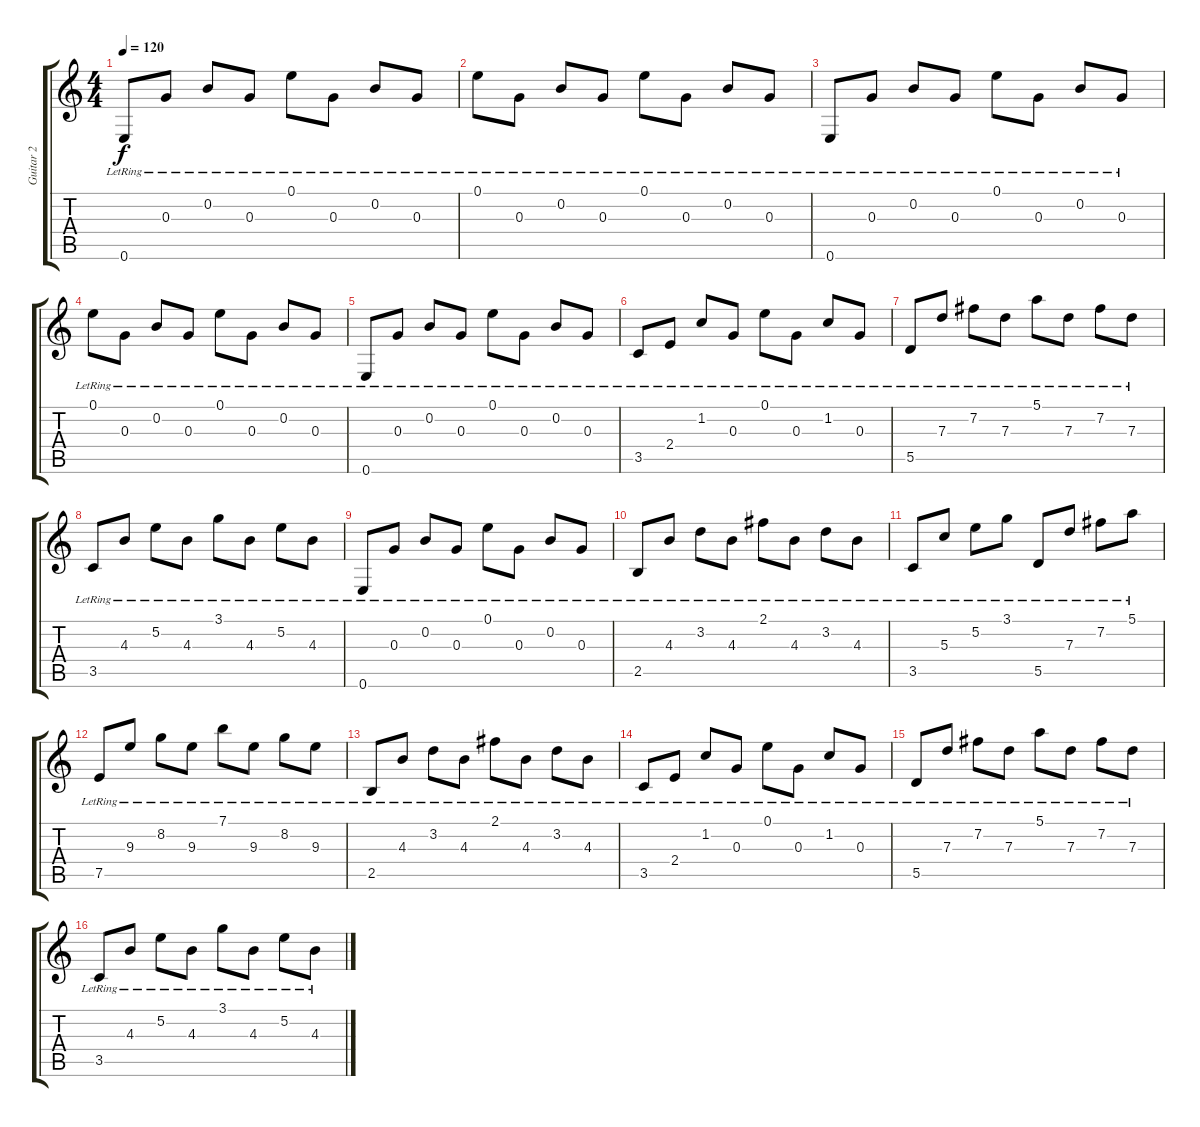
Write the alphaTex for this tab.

\track ("Guitar 2" "Guitar 2") {instrument acousticguitarsteel}
\staff {score tabs}
\tuning (E4 B3 G3 D3 A2 E2) {hide}
\ts (4 4)
\tempo 120
\clef g2
\ks c
0.6{lr}.8{dy f instrument acousticguitarsteel} 0.3{lr}.8 0.2{lr}.8 0.3{lr}.8 0.1{lr}.8 0.3{lr}.8 0.2{lr}.8 0.3{lr}.8 |
0.1{lr}.8 0.3{lr}.8 0.2{lr}.8 0.3{lr}.8 0.1{lr}.8 0.3{lr}.8 0.2{lr}.8 0.3{lr}.8 |
0.6{lr}.8 0.3{lr}.8 0.2{lr}.8 0.3{lr}.8 0.1{lr}.8 0.3{lr}.8 0.2{lr}.8 0.3{lr}.8 |
0.1{lr}.8 0.3{lr}.8 0.2{lr}.8 0.3{lr}.8 0.1{lr}.8 0.3{lr}.8 0.2{lr}.8 0.3{lr}.8 |
0.6{lr}.8 0.3{lr}.8 0.2{lr}.8 0.3{lr}.8 0.1{lr}.8 0.3{lr}.8 0.2{lr}.8 0.3{lr}.8 |
3.5{lr}.8 2.4{lr}.8 1.2{lr}.8 0.3{lr}.8 0.1{lr}.8 0.3{lr}.8 1.2{lr}.8 0.3{lr}.8 |
5.5{lr}.8 7.3{lr}.8 7.2{lr}.8 7.3{lr}.8 5.1{lr}.8 7.3{lr}.8 7.2{lr}.8 7.3{lr}.8 |
3.5{lr}.8 4.3{lr}.8 5.2{lr}.8 4.3{lr}.8 3.1{lr}.8 4.3{lr}.8 5.2{lr}.8 4.3{lr}.8 |
0.6{lr}.8 0.3{lr}.8 0.2{lr}.8 0.3{lr}.8 0.1{lr}.8 0.3{lr}.8 0.2{lr}.8 0.3{lr}.8 |
2.5{lr}.8 4.3{lr}.8 3.2{lr}.8 4.3{lr}.8 2.1{lr}.8 4.3{lr}.8 3.2{lr}.8 4.3{lr}.8 |
3.5{lr}.8 5.3{lr}.8 5.2{lr}.8 3.1{lr}.8 5.5{lr}.8 7.3{lr}.8 7.2{lr}.8 5.1{lr}.8 |
7.5{lr}.8 9.3{lr}.8 8.2{lr}.8 9.3{lr}.8 7.1{lr}.8 9.3{lr}.8 8.2{lr}.8 9.3{lr}.8 |
2.5{lr}.8 4.3{lr}.8 3.2{lr}.8 4.3{lr}.8 2.1{lr}.8 4.3{lr}.8 3.2{lr}.8 4.3{lr}.8 |
3.5{lr}.8 2.4{lr}.8 1.2{lr}.8 0.3{lr}.8 0.1{lr}.8 0.3{lr}.8 1.2{lr}.8 0.3{lr}.8 |
5.5{lr}.8 7.3{lr}.8 7.2{lr}.8 7.3{lr}.8 5.1{lr}.8 7.3{lr}.8 7.2{lr}.8 7.3{lr}.8 |
3.5{lr}.8 4.3{lr}.8 5.2{lr}.8 4.3{lr}.8 3.1{lr}.8 4.3{lr}.8 5.2{lr}.8 4.3{lr}.8
